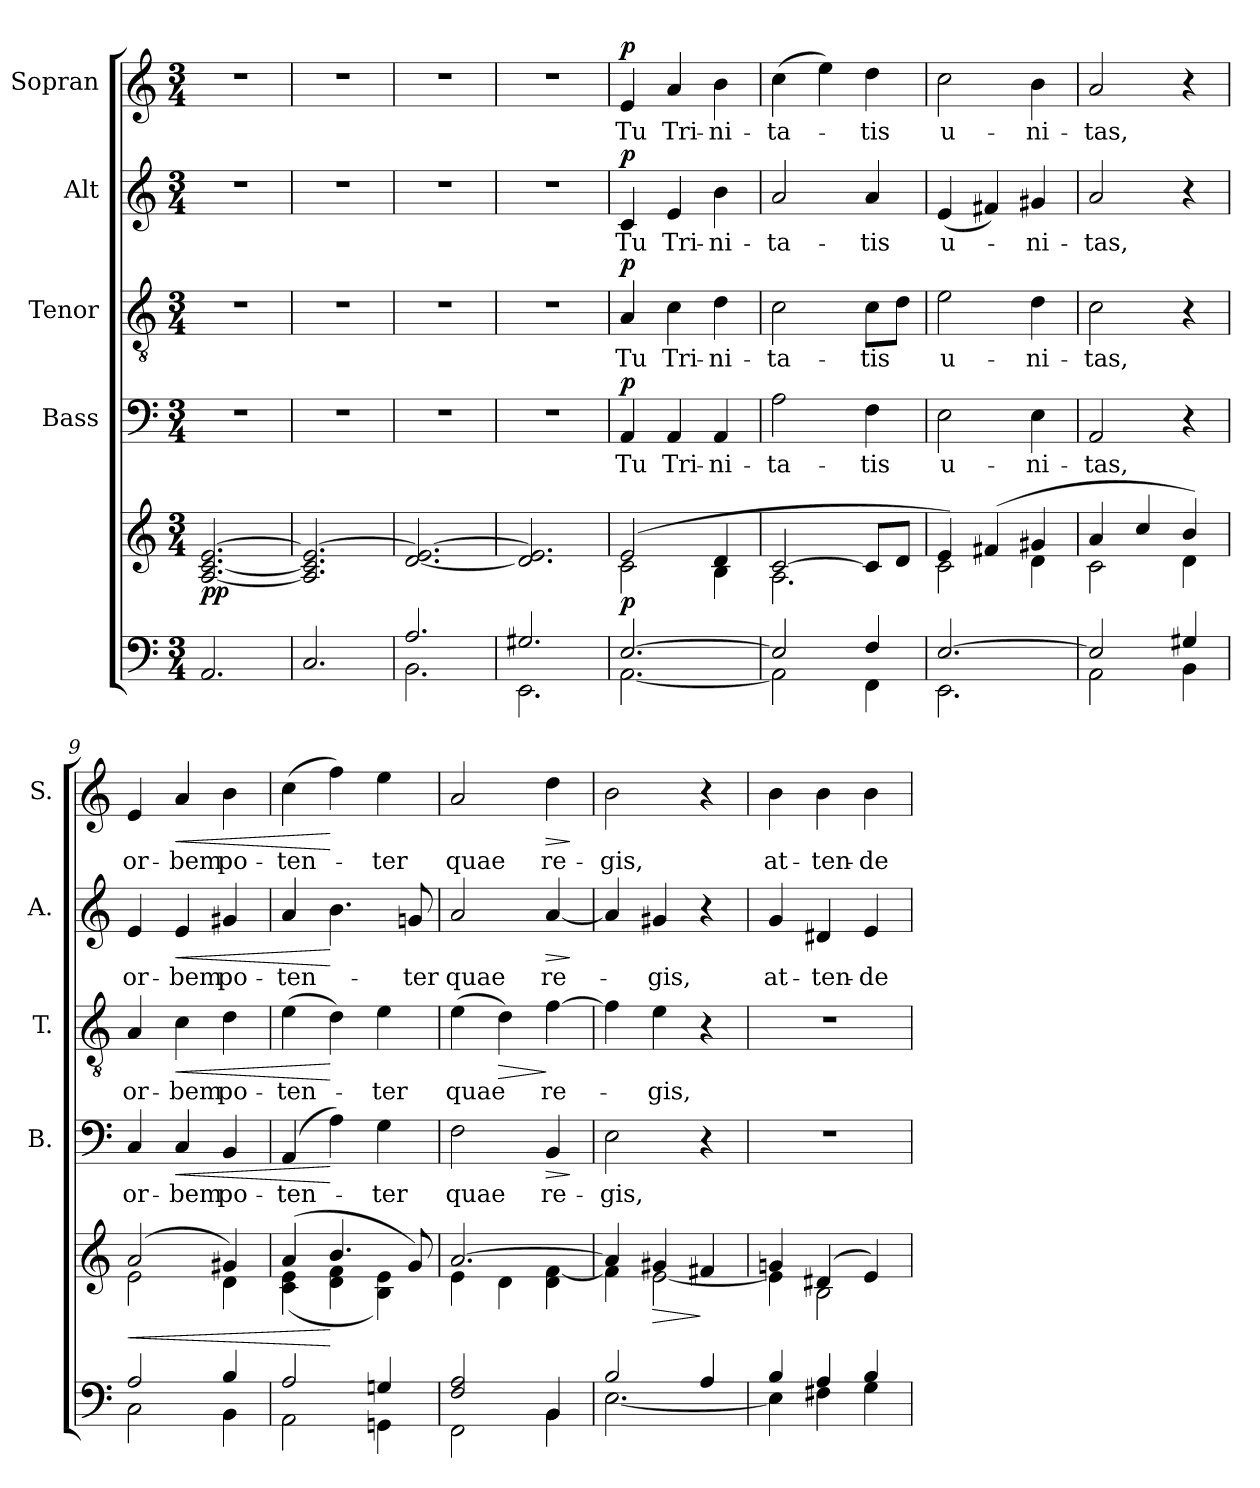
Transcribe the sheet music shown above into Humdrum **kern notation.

**kern	**kern	**dynam	**kern	**text	**dynam	**kern	**text	**dynam	**kern	**text	**dynam	**kern	**text	**dynam
*part5	*part5	*part5	*part4	*part4	*part4	*part3	*part3	*part3	*part2	*part2	*part2	*part1	*part1	*part1
*staff6	*staff5	*staff5/6	*staff4	*staff4	*staff4	*staff3	*staff3	*staff3	*staff2	*staff2	*staff2	*staff1	*staff1	*staff1
*	*	*	*I"Bass	*	*	*I"Tenor	*	*	*I"Alt	*	*	*I"Sopran	*	*
*	*	*	*I'B.	*	*	*I'T.	*	*	*I'A.	*	*	*I'S.	*	*
*clefF4	*clefG2	*	*clefF4	*	*	*clefGv2	*	*	*clefG2	*	*	*clefG2	*	*
*k[]	*k[]	*	*k[]	*	*	*k[]	*	*	*k[]	*	*	*k[]	*	*
*C:	*C:	*	*C:	*	*	*C:	*	*	*C:	*	*	*C:	*	*
*M3/4	*M3/4	*	*M3/4	*	*	*M3/4	*	*	*M3/4	*	*	*M3/4	*	*
=1	=1	=1	=1	=1	=1	=1	=1	=1	=1	=1	=1	=1	=1	=1
!	!	!LO:DY:b	!	!	!	!	!	!	!	!	!	!	!	!
2.AA/	[2.A/ [2.c/ [2.e/	pp	2.r	.	.	2.r	.	.	2.r	.	.	2.r	.	.
=2	=2	=2	=2	=2	=2	=2	=2	=2	=2	=2	=2	=2	=2	=2
2.C/	2.A/] 2.c/] 2.e/_	.	2.r	.	.	2.r	.	.	2.r	.	.	2.r	.	.
=3	=3	=3	=3	=3	=3	=3	=3	=3	=3	=3	=3	=3	=3	=3
*^	*	*	*	*	*	*	*	*	*	*	*	*	*	*
2.A/	2.BB\	[2.d/ 2.e/_	.	2.r	.	.	2.r	.	.	2.r	.	.	2.r	.	.
=4	=4	=4	=4	=4	=4	=4	=4	=4	=4	=4	=4	=4	=4	=4	=4
2.G#X/	2.EE\	2.d/] 2.e/]	.	2.r	.	.	2.r	.	.	2.r	.	.	2.r	.	.
=5	=5	=5	=5	=5	=5	=5	=5	=5	=5	=5	=5	=5	=5	=5	=5
*	*	*^	*	*	*	*	*	*	*	*	*	*	*	*	*
!	!	!	!	!LO:DY:b	!	!LO:LY:b	!LO:DY:a	!	!LO:LY:b	!LO:DY:a	!	!LO:LY:b	!LO:DY:a	!	!LO:LY:b	!LO:DY:a
[>2.E/	[<2.AA\	(2e/	2c\	p	4AA/	Tu	p	4A/	Tu	p	4c/	Tu	p	4e/	Tu	p
!	!	!	!	!	!	!LO:LY:b	!	!	!LO:LY:b	!	!	!LO:LY:b	!	!	!LO:LY:b	!
.	.	.	.	.	4AA/	Tri-	.	4c\	Tri-	.	4e/	Tri-	.	4a/	Tri-	.
!	!	!	!	!	!	!LO:LY:b	!	!	!LO:LY:b	!	!	!LO:LY:b	!	!	!LO:LY:b	!
.	.	4d/	4B\	.	4AA/	-ni-	.	4d\	-ni-	.	4b\	-ni-	.	4b\	-ni-	.
=6	=6	=6	=6	=6	=6	=6	=6	=6	=6	=6	=6	=6	=6	=6	=6	=6
!	!	!	!	!	!	!LO:LY:b	!	!	!LO:LY:b	!	!	!LO:LY:b	!	!	!LO:LY:b	!
2E/]	2AA\]	[>2c/	2.A\	.	2A\	-ta-	.	2c\	-ta-	.	2a/	-ta-	.	(>4cc\	-ta-	.
.	.	.	.	.	.	.	.	.	.	.	.	.	.	4ee\)	.	.
!	!	!	!	!	!	!LO:LY:b	!	!	!LO:LY:b	!	!	!LO:LY:b	!	!	!LO:LY:b	!
4F/	4FF\	8c/L]	.	.	4F\	-tis	.	8c\L	-tis	.	4a/	-tis	.	4dd\	-tis	.
.	.	8d/J	.	.	.	.	.	8d\J	.	.	.	.	.	.	.	.
=7	=7	=7	=7	=7	=7	=7	=7	=7	=7	=7	=7	=7	=7	=7	=7	=7
!	!	!	!	!	!	!LO:LY:b	!	!	!LO:LY:b	!	!	!LO:LY:b	!	!	!LO:LY:b	!
[>2.E/	2.EE\	4e/)	2c\	.	2E\	u-	.	2e\	u-	.	(<4e/	u-	.	2cc\	u-	.
.	.	(4f#X/	.	.	.	.	.	.	.	.	4f#X/)	.	.	.	.	.
!	!	!	!	!	!	!LO:LY:b	!	!	!LO:LY:b	!	!	!LO:LY:b	!	!	!LO:LY:b	!
.	.	4g#X/	4d\	.	4E\	-ni-	.	4d\	-ni-	.	4g#X/	-ni-	.	4b\	-ni-	.
=8	=8	=8	=8	=8	=8	=8	=8	=8	=8	=8	=8	=8	=8	=8	=8	=8
!	!	!	!	!	!	!LO:LY:b	!	!	!LO:LY:b	!	!	!LO:LY:b	!	!	!LO:LY:b	!
2E/]	2AA\	4a/	2c\	.	2AA/	-tas,	.	2c\	-tas,	.	2a/	-tas,	.	2a/	-tas,	.
.	.	4cc/	.	.	.	.	.	.	.	.	.	.	.	.	.	.
4G#X/	4BB\	4b/)	4d\	.	4r	.	.	4r	.	.	4r	.	.	4r	.	.
!!LO:PB:g=z
=9	=9	=9	=9	=9	=9	=9	=9	=9	=9	=9	=9	=9	=9	=9	=9	=9
!	!	!	!	!LO:HP:b	!	!LO:LY:b	!	!	!LO:LY:b	!	!	!LO:LY:b	!	!	!LO:LY:b	!
2A/	2C\	(2a/	2e\	<	4C/	or-	.	4A/	or-	.	4e/	or-	.	4e/	or-	.
!	!	!	!	!	!	!LO:LY:b	!LO:HP:b	!	!LO:LY:b	!LO:HP:b	!	!LO:LY:b	!LO:HP:b	!	!LO:LY:b	!LO:HP:b
.	.	.	.	.	4C/	-bem	<	4c\	-bem	<	4e/	-bem	<	4a/	-bem	<
!	!	!	!	!	!	!LO:LY:b	!	!	!LO:LY:b	!	!	!LO:LY:b	!	!	!LO:LY:b	!
4B/	4BB\	4g#X/)	4d\	.	4BB/	po-	.	4d\	po-	.	4g#X/	po-	.	4b\	po-	.
=10	=10	=10	=10	=10	=10	=10	=10	=10	=10	=10	=10	=10	=10	=10	=10	=10
!	!	!	!	!	!	!LO:LY:b	!	!	!LO:LY:b	!	!	!LO:LY:b	!	!	!LO:LY:b	!
2A/	2AA\	(4a/	(4c\ 4e\	.	(4AA/	-ten-	.	(>4e\	-ten-	.	4a/	-ten-	.	(>4cc\	-ten-	.
.	.	4.b/	4d\ 4f\	[	4A\)	.	[	4d\)	.	[	4.b\	.	[	4ff\)	.	[
!	!	!	!	!	!	!LO:LY:b	!	!	!LO:LY:b	!	!	!	!	!	!LO:LY:b	!
4Gn/	4GGn\	.	4B\ 4e\)	.	4G\	-ter	.	4e\	-ter	.	.	.	.	4ee\	-ter	.
!	!	!	!	!	!	!	!	!	!	!	!	!LO:LY:b	!	!	!	!
.	.	8g/)	.	.	.	.	.	.	.	.	8gn/	-ter	.	.	.	.
=11	=11	=11	=11	=11	=11	=11	=11	=11	=11	=11	=11	=11	=11	=11	=11	=11
!	!	!	!	!	!	!LO:LY:b	!	!	!LO:LY:b	!	!	!LO:LY:b	!	!	!LO:LY:b	!
2F/ 2A/	2FF\	[>2.a/	4e\	.	2F\	quae	.	(>4e\	quae	.	2a/	quae	.	2a/	quae	.
!	!	!	!	!	!	!	!	!	!	!LO:HP:b	!	!	!	!	!	!
.	.	.	4d\	.	.	.	.	4d\)	.	>	.	.	.	.	.	.
!	!	!	!	!	!	!LO:LY:b	!LO:HP:b	!	!LO:LY:b	!	!	!LO:LY:b	!LO:HP:b	!	!LO:LY:b	!LO:HP:b
4BB/	4BB\	.	4d\ [<4f\	.	4BB/	re-	>	[4f\	re-	]	[4a/	re-	>	4dd\	re-	>
*v	*v	*	*	*	*	*	*	*	*	*	*	*	*	*	*	*
*	*v	*v	*	*	*	*	*	*	*	*	*	*	*	*	*
.	.	.	.	.	]	.	.	.	.	.	]	.	.	]
=12	=12	=12	=12	=12	=12	=12	=12	=12	=12	=12	=12	=12	=12	=12
*^	*^	*	*	*	*	*	*	*	*	*	*	*	*	*
!	!	!	!	!	!	!LO:LY:b	!	!	!	!	!	!	!	!	!LO:LY:b	!
2B/	[<2.E\	4a/]	4f\]	.	2E\	-gis,	.	4f\]	.	.	4a/]	.	.	2b\	-gis,	.
!	!	!	!	!LO:HP:b	!	!	!	!	!LO:LY:b	!	!	!LO:LY:b	!	!	!	!
.	.	4g#X/	[<2e\	>	.	.	.	4e\	-gis,	.	4g#X/	-gis,	.	.	.	.
4A/	.	4f#X/	.	]	4r	.	.	4r	.	.	4r	.	.	4r	.	.
=13	=13	=13	=13	=13	=13	=13	=13	=13	=13	=13	=13	=13	=13	=13	=13	=13
!	!	!	!	!	!	!	!	!	!	!	!	!LO:LY:b	!	!	!LO:LY:b	!
4B/	4E\]	4gn/	4e\]	.	2.r	.	.	2.r	.	.	4g/	at-	.	4b\	at-	.
!	!	!	!	!	!	!	!	!	!	!	!	!LO:LY:b	!	!	!LO:LY:b	!
4A/	4F#X\	(4d#X/	2B\	.	.	.	.	.	.	.	4d#X/	-ten-	.	4b\	-ten-	.
!	!	!	!	!	!	!	!	!	!	!	!	!LO:LY:b	!	!	!LO:LY:b	!
4B/	4G\	4e/)	.	.	.	.	.	.	.	.	4e/	-de	.	4b\	-de	.
*v	*v	*	*	*	*	*	*	*	*	*	*	*	*	*	*	*
*	*v	*v	*	*	*	*	*	*	*	*	*	*	*	*	*
=	=	=	=	=	=	=	=	=	=	=	=	=	=	=
*-	*-	*-	*-	*-	*-	*-	*-	*-	*-	*-	*-	*-	*-	*-
